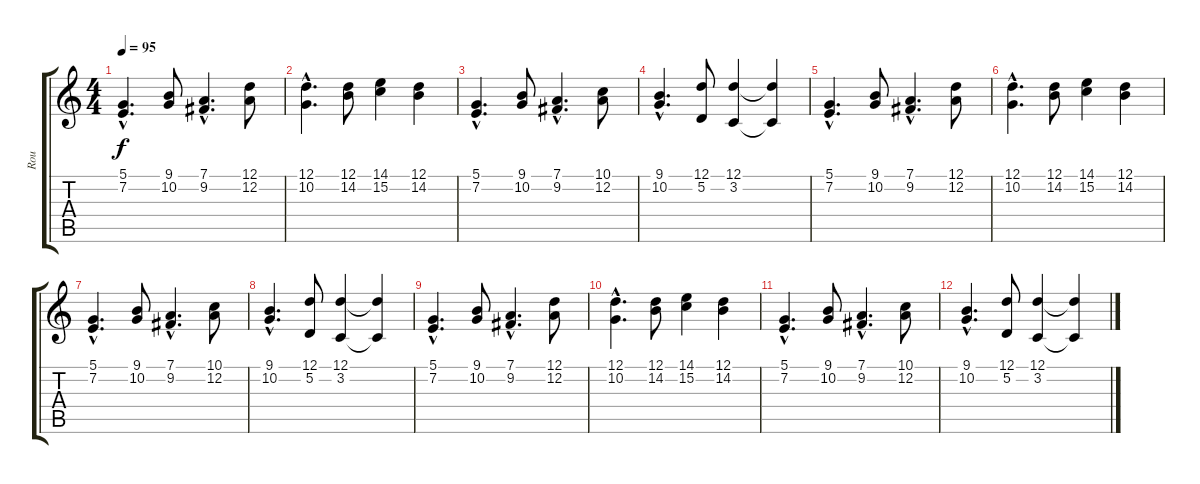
\track ("Rou" "Rou") {instrument brightacousticpiano}
\staff {score tabs}
\tuning (D4 A3 F3 C3 G2 C2) {hide}
\ts (4 4)
\tempo 95
\clef g2
\ks c
(5.1{hac} 7.2{hac}).4{d dy f} (9.1 10.2).8 (7.1{hac} 9.2{hac}).4{d} (12.1 12.2).8 |
(12.1{hac} 10.2{hac}).4{d} (12.1 14.2).8 (14.1 15.2).4 (12.1 14.2).4 |
(5.1{hac} 7.2{hac}).4{d} (9.1 10.2).8 (7.1{hac} 9.2{hac}).4{d} (10.1 12.2).8 |
(9.1{hac} 10.2{hac}).4{d} (12.1 5.2).8 (12.1 3.2).4 (12.1{t} 3.2{t}).4 |
(5.1{hac} 7.2{hac}).4{d} (9.1 10.2).8 (7.1{hac} 9.2{hac}).4{d} (12.1 12.2).8 |
(12.1{hac} 10.2{hac}).4{d} (12.1 14.2).8 (14.1 15.2).4 (12.1 14.2).4 |
(5.1{hac} 7.2{hac}).4{d} (9.1 10.2).8 (7.1{hac} 9.2{hac}).4{d} (10.1 12.2).8 |
(9.1{hac} 10.2{hac}).4{d} (12.1 5.2).8 (12.1 3.2).4 (12.1{t} 3.2{t}).4 |
(5.1{hac} 7.2{hac}).4{d} (9.1 10.2).8 (7.1{hac} 9.2{hac}).4{d} (12.1 12.2).8 |
(12.1{hac} 10.2{hac}).4{d} (12.1 14.2).8 (14.1 15.2).4 (12.1 14.2).4 |
(5.1{hac} 7.2{hac}).4{d} (9.1 10.2).8 (7.1{hac} 9.2{hac}).4{d} (10.1 12.2).8 |
(9.1{hac} 10.2{hac}).4{d} (12.1 5.2).8 (12.1 3.2).4 (12.1{t} 3.2{t}).4
